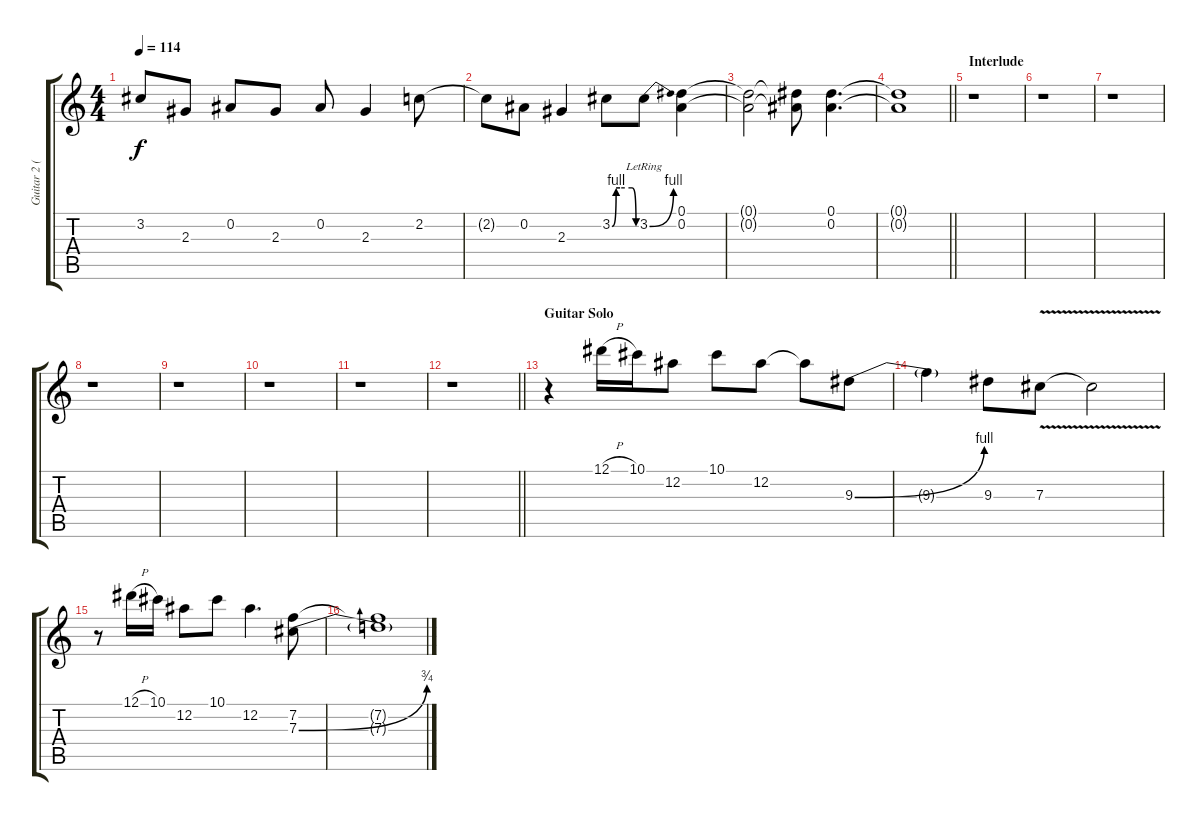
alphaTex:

\track ("Guitar 2 (Jerry)" "Guitar 2 (") {instrument overdrivenguitar}
\staff {score tabs}
\tuning (Eb4 Bb3 Gb3 Db3 Ab2 Eb2) {hide}
\ts (4 4)
\tempo 114
\clef g2
\ks c
3.2{t}.8{dy f} 2.3.8 0.2.8 2.3.8 0.2.8 2.3.4 2.2.8 |
2.2{t}.8 0.2.8 2.3.4 3.2{be (custom 0 0 10 4 20 4 50 4 60 0)}.8 3.2{be (bend 0 0 60 4) lr}.8 (0.1 0.2).4 |
(0.1{t} 0.2{t}).2 (0.1{t} 0.2{t}).8 (0.1 0.2).4{d} |
\barLineRight lightlight
(0.1{t} 0.2{t}).1 |
\section ("" "Interlude")
r.1 |
r.1 |
r.1 |
r.1 |
r.1 |
r.1 |
r.1 |
\barLineRight lightlight
r.1 |
\section ("" "Guitar Solo")
r.4 12.1{h}.16 10.1.16 12.2.8 10.1.8 12.2.8 12.2{t}.8 9.3{be (bend 0 0 60 4)}.8 |
9.3{t}.4 9.3.8 7.3{v}.8 7.3{t}.2 |
r.8 12.1{h}.16 10.1.16 12.2.8 10.1.8 12.2.4{d} (7.2 7.3{be (bend 0 0 60 3)}).8 |
(7.2{t} 7.3{t}).1
